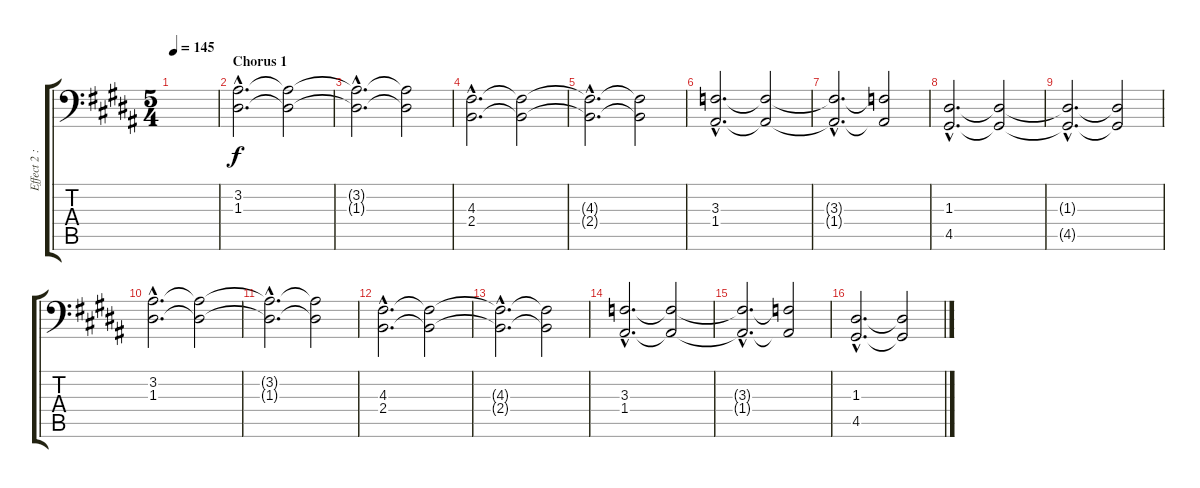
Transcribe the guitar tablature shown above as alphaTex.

\track ("Effect 2 : Bass" "Effect 2 :") {instrument slapbass2}
\staff {score tabs}
\tuning (C3 G2 D2 A1 E1 B0) {hide}
\ts (5 4)
\tempo 145
\clef f4
\ks b
|
\section ("" "Chorus 1")
(3.2{hac} 1.3{hac}).2{d} (3.2{t} 1.3{t}).2 |
(3.2{hac t} 1.3{hac t}).2{d} (3.2{t} 1.3{t}).2 |
(4.3{hac} 2.4{hac}).2{d} (4.3{t} 2.4{t}).2 |
(4.3{hac t} 2.4{hac t}).2{d} (4.3{t} 2.4{t}).2 |
(3.3{hac} 1.4{hac}).2{d} (3.3{t} 1.4{t}).2 |
(3.3{hac t} 1.4{hac t}).2{d} (3.3{t} 1.4{t}).2 |
(1.3{hac} 4.5{hac}).2{d} (1.3{t} 4.5{t}).2 |
(1.3{hac t} 4.5{hac t}).2{d} (1.3{t} 4.5{t}).2 |
(3.2{hac} 1.3{hac}).2{d} (3.2{t} 1.3{t}).2 |
(3.2{hac t} 1.3{hac t}).2{d} (3.2{t} 1.3{t}).2 |
(4.3{hac} 2.4{hac}).2{d} (4.3{t} 2.4{t}).2 |
(4.3{hac t} 2.4{hac t}).2{d} (4.3{t} 2.4{t}).2 |
(3.3{hac} 1.4{hac}).2{d} (3.3{t} 1.4{t}).2 |
(3.3{hac t} 1.4{hac t}).2{d} (3.3{t} 1.4{t}).2 |
(1.3{hac} 4.5{hac}).2{d} (1.3{t} 4.5{t}).2
